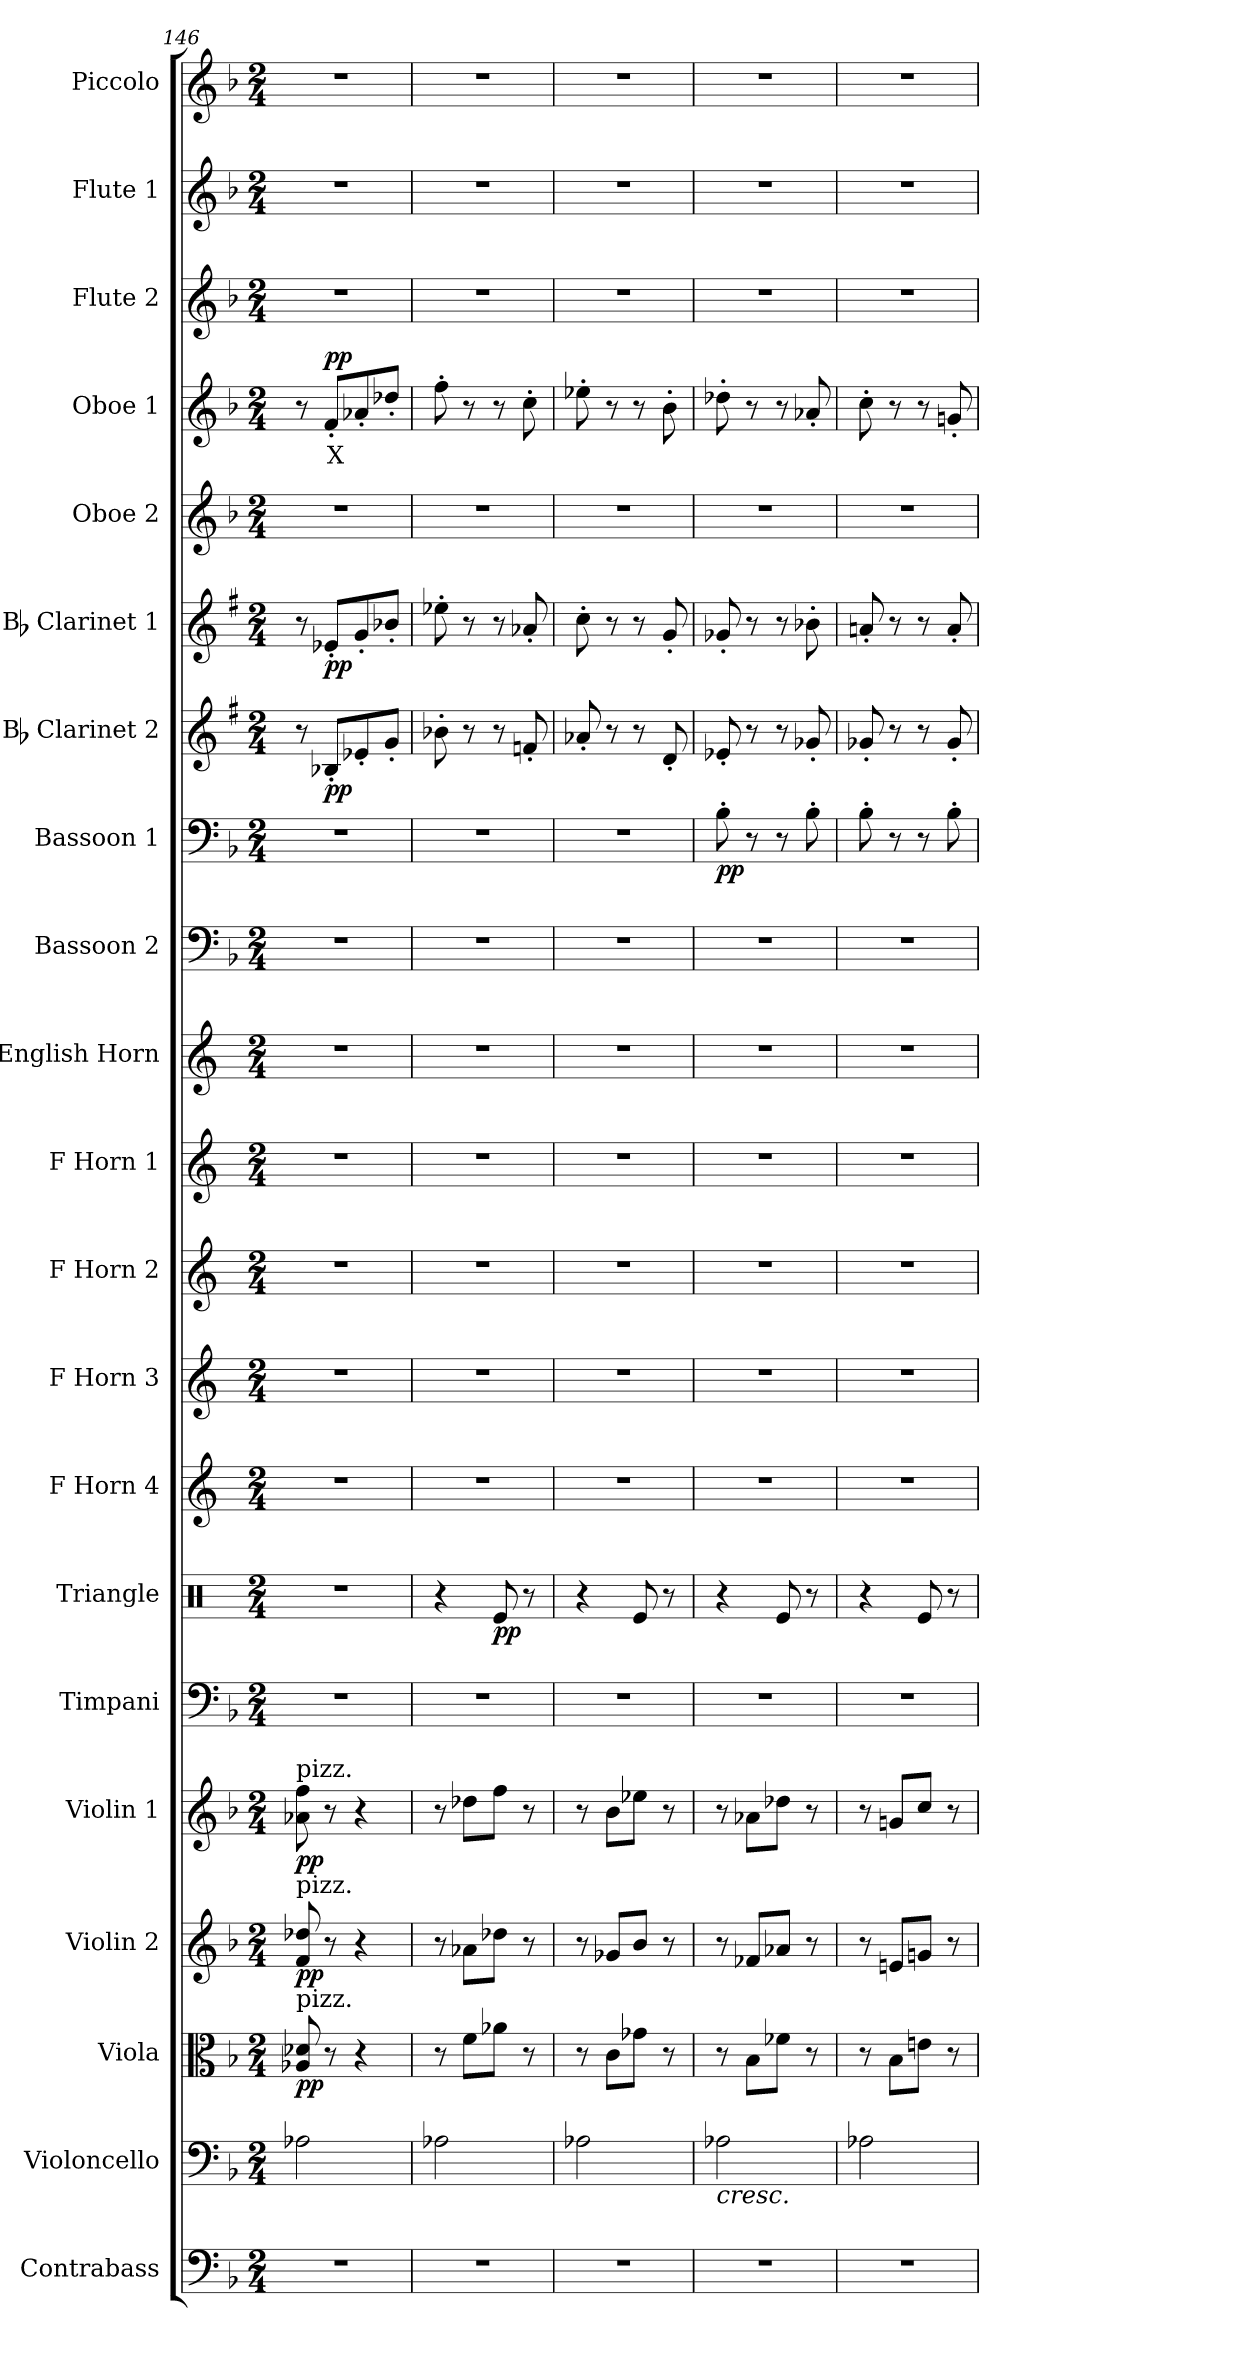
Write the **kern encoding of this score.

**kern	**kern	**kern	**dynam	**kern	**dynam	**kern	**dynam	**kern	**kern	**dynam	**kern	**kern	**kern	**kern	**kern	**kern	**kern	**dynam	**kern	**dynam	**kern	**dynam	**kern	**kern	**text	**dynam	**kern	**kern	**kern
*part21	*part20	*part19	*part19	*part18	*part18	*part17	*part17	*part16	*part15	*part15	*part14	*part13	*part12	*part11	*part10	*part9	*part8	*part8	*part7	*part7	*part6	*part6	*part5	*part4	*part4	*part4	*part3	*part2	*part1
*staff21	*staff20	*staff19	*staff19	*staff18	*staff18	*staff17	*staff17	*staff16	*staff15	*staff15	*staff14	*staff13	*staff12	*staff11	*staff10	*staff9	*staff8	*staff8	*staff7	*staff7	*staff6	*staff6	*staff5	*staff4	*staff4	*staff4	*staff3	*staff2	*staff1
*I"Contrabass	*I"Violoncello	*I"Viola	*	*I"Violin 2	*	*I"Violin 1	*	*I"Timpani	*I"Triangle	*	*I"F Horn 4	*I"F Horn 3	*I"F Horn 2	*I"F Horn 1	*I"English Horn	*I"Bassoon 2	*I"Bassoon 1	*	*I"Bb Clarinet 2	*	*I"Bb Clarinet 1	*	*I"Oboe 2	*I"Oboe 1	*	*	*I"Flute 2	*I"Flute 1	*I"Piccolo
*I'Cb	*I'Vc	*I'Vla	*	*I'Vln 2	*	*I'Vln 1	*	*I'Timp	*I'Tri	*	*I'Hn 4	*I'Hn 3	*I'Hn 2	*I'Hn 1	*I'E Hn	*I'Bsn 2	*I'Bsn 1	*	*I'Cl 2	*	*I'Cl 1	*	*I'Ob 2	*I'Ob 1	*	*	*I'Fl 2	*I'Fl 1	*I'Picc
*clefF4	*clefF4	*clefC3	*	*clefG2	*	*clefG2	*	*clefF4	*clefX	*	*clefG2	*clefG2	*clefG2	*clefG2	*clefG2	*clefF4	*clefF4	*	*clefG2	*	*clefG2	*	*clefG2	*clefG2	*	*	*clefG2	*clefG2	*clefG2
*ITrd7c12	*	*	*	*	*	*	*	*	*	*	*ITrd4c7	*ITrd4c7	*ITrd4c7	*ITrd4c7	*ITrd4c7	*	*	*	*ITrd1c2	*	*ITrd1c2	*	*	*	*	*	*	*	*ITrd-7c-12
*k[b-]	*k[b-]	*k[b-]	*	*k[b-]	*	*k[b-]	*	*k[b-]	*k[]	*	*k[b-]	*k[b-]	*k[b-]	*k[b-]	*k[b-]	*k[b-]	*k[b-]	*	*k[b-]	*	*k[b-]	*	*k[b-]	*k[b-]	*	*	*k[b-]	*k[b-]	*k[b-]
*M2/4	*M2/4	*M2/4	*	*M2/4	*	*M2/4	*	*M2/4	*M2/4	*	*M2/4	*M2/4	*M2/4	*M2/4	*M2/4	*M2/4	*M2/4	*	*M2/4	*	*M2/4	*	*M2/4	*M2/4	*	*	*M2/4	*M2/4	*M2/4
=146	=146	=146	=146	=146	=146	=146	=146	=146	=146	=146	=146	=146	=146	=146	=146	=146	=146	=146	=146	=146	=146	=146	=146	=146	=146	=146	=146	=146	=146
!	!	!	!	!	!	!LO:TX:a:t=pizz.	!	!	!	!	!	!	!	!	!	!	!	!	!	!	!	!	!	!	!	!	!	!	!
!	!	!	!	!LO:TX:a:t=pizz.	!	!	!	!	!	!	!	!	!	!	!	!	!	!	!	!	!	!	!	!	!	!	!	!	!
!	!	!LO:TX:a:t=pizz.	!	!	!	!	!	!	!	!	!	!	!	!	!	!	!	!	!	!	!	!	!	!	!	!	!	!	!
!	!	!	!LO:DY:b	!	!LO:DY:b	!	!LO:DY:b	!	!	!	!	!	!	!	!	!	!	!	!	!	!	!	!	!	!	!	!	!	!
2r	2A-X\	8A-X/ 8d-X/	pp	8f/ 8dd-X/	pp	8a-X\ 8ff\	pp	2r	2r	.	2r	2r	2r	2r	2r	2r	2r	.	8r	.	8r	.	2r	8r	.	.	2r	2r	2r
!	!	!	!	!	!	!	!	!	!	!	!	!	!	!	!	!	!	!	!	!LO:DY:b	!	!LO:DY:b	!	!	!LO:LY:b:color=#FF0000	!LO:DY:b	!	!	!
.	.	8r	.	8r	.	8r	.	.	.	.	.	.	.	.	.	.	.	.	8A-X'/L	pp	8d-X'/L	pp	.	8f'/L	X	pp	.	.	.
.	.	4r	.	4r	.	4r	.	.	.	.	.	.	.	.	.	.	.	.	8d-X'/	.	8f'/	.	.	8a-X'/	.	.	.	.	.
.	.	.	.	.	.	.	.	.	.	.	.	.	.	.	.	.	.	.	8f'/J	.	8a-X'/J	.	.	8dd-X'/J	.	.	.	.	.
=147	=147	=147	=147	=147	=147	=147	=147	=147	=147	=147	=147	=147	=147	=147	=147	=147	=147	=147	=147	=147	=147	=147	=147	=147	=147	=147	=147	=147	=147
2r	2A-X\	8r	.	8r	.	8r	.	2r	4r	.	2r	2r	2r	2r	2r	2r	2r	.	8a-X'\	.	8dd-X'\	.	2r	8ff'\	.	.	2r	2r	2r
.	.	8f\L	.	8a-X\L	.	8dd-X\L	.	.	.	.	.	.	.	.	.	.	.	.	8r	.	8r	.	.	8r	.	.	.	.	.
!	!	!	!	!	!	!	!	!	!	!LO:DY:b	!	!	!	!	!	!	!	!	!	!	!	!	!	!	!	!	!	!	!
.	.	8a-X\J	.	8dd-X\J	.	8ff\J	.	.	8Re/	pp	.	.	.	.	.	.	.	.	8r	.	8r	.	.	8r	.	.	.	.	.
.	.	8r	.	8r	.	8r	.	.	8r	.	.	.	.	.	.	.	.	.	8e-X'/	.	8g-X'/	.	.	8cc'\	.	.	.	.	.
=148	=148	=148	=148	=148	=148	=148	=148	=148	=148	=148	=148	=148	=148	=148	=148	=148	=148	=148	=148	=148	=148	=148	=148	=148	=148	=148	=148	=148	=148
2r	2A-X\	8r	.	8r	.	8r	.	2r	4r	.	2r	2r	2r	2r	2r	2r	2r	.	8g-X'/	.	8b-'\	.	2r	8ee-X'\	.	.	2r	2r	2r
.	.	8c\L	.	8g-X/L	.	8b-\L	.	.	.	.	.	.	.	.	.	.	.	.	8r	.	8r	.	.	8r	.	.	.	.	.
.	.	8g-X\J	.	8b-/J	.	8ee-X\J	.	.	8Re/	.	.	.	.	.	.	.	.	.	8r	.	8r	.	.	8r	.	.	.	.	.
.	.	8r	.	8r	.	8r	.	.	8r	.	.	.	.	.	.	.	.	.	8c'/	.	8f'/	.	.	8b-'\	.	.	.	.	.
=149	=149	=149	=149	=149	=149	=149	=149	=149	=149	=149	=149	=149	=149	=149	=149	=149	=149	=149	=149	=149	=149	=149	=149	=149	=149	=149	=149	=149	=149
!	!LO:TX:b:i:t=cresc.	!	!	!	!	!	!	!	!	!	!	!	!	!	!	!	!	!	!	!	!	!	!	!	!	!	!	!	!
!	!	!	!	!	!	!	!	!	!	!	!	!	!	!	!	!	!	!LO:DY:b	!	!	!	!	!	!	!	!	!	!	!
2r	2A-X\	8r	.	8r	.	8r	.	2r	4r	.	2r	2r	2r	2r	2r	2r	8B-'\	pp	8d-X'/	.	8f-X'/	.	2r	8dd-X'\	.	.	2r	2r	2r
.	.	8B-\L	.	8f-X/L	.	8a-X\L	.	.	.	.	.	.	.	.	.	.	8r	.	8r	.	8r	.	.	8r	.	.	.	.	.
.	.	8f-X\J	.	8a-X/J	.	8dd-X\J	.	.	8Re/	.	.	.	.	.	.	.	8r	.	8r	.	8r	.	.	8r	.	.	.	.	.
.	.	8r	.	8r	.	8r	.	.	8r	.	.	.	.	.	.	.	8B-'\	.	8f-X'/	.	8a-X'\	.	.	8a-X'/	.	.	.	.	.
=150	=150	=150	=150	=150	=150	=150	=150	=150	=150	=150	=150	=150	=150	=150	=150	=150	=150	=150	=150	=150	=150	=150	=150	=150	=150	=150	=150	=150	=150
2r	2A-X\	8r	.	8r	.	8r	.	2r	4r	.	2r	2r	2r	2r	2r	2r	8B-'\	.	8f-X'/	.	8gn'/	.	2r	8cc'\	.	.	2r	2r	2r
.	.	8B-\L	.	8en/L	.	8gn/L	.	.	.	.	.	.	.	.	.	.	8r	.	8r	.	8r	.	.	8r	.	.	.	.	.
.	.	8en\J	.	8gn/J	.	8cc/J	.	.	8Re/	.	.	.	.	.	.	.	8r	.	8r	.	8r	.	.	8r	.	.	.	.	.
.	.	8r	.	8r	.	8r	.	.	8r	.	.	.	.	.	.	.	8B-'\	.	8f-'/	.	8g'/	.	.	8gn'/	.	.	.	.	.
=	=	=	=	=	=	=	=	=	=	=	=	=	=	=	=	=	=	=	=	=	=	=	=	=	=	=	=	=	=
*-	*-	*-	*-	*-	*-	*-	*-	*-	*-	*-	*-	*-	*-	*-	*-	*-	*-	*-	*-	*-	*-	*-	*-	*-	*-	*-	*-	*-	*-
